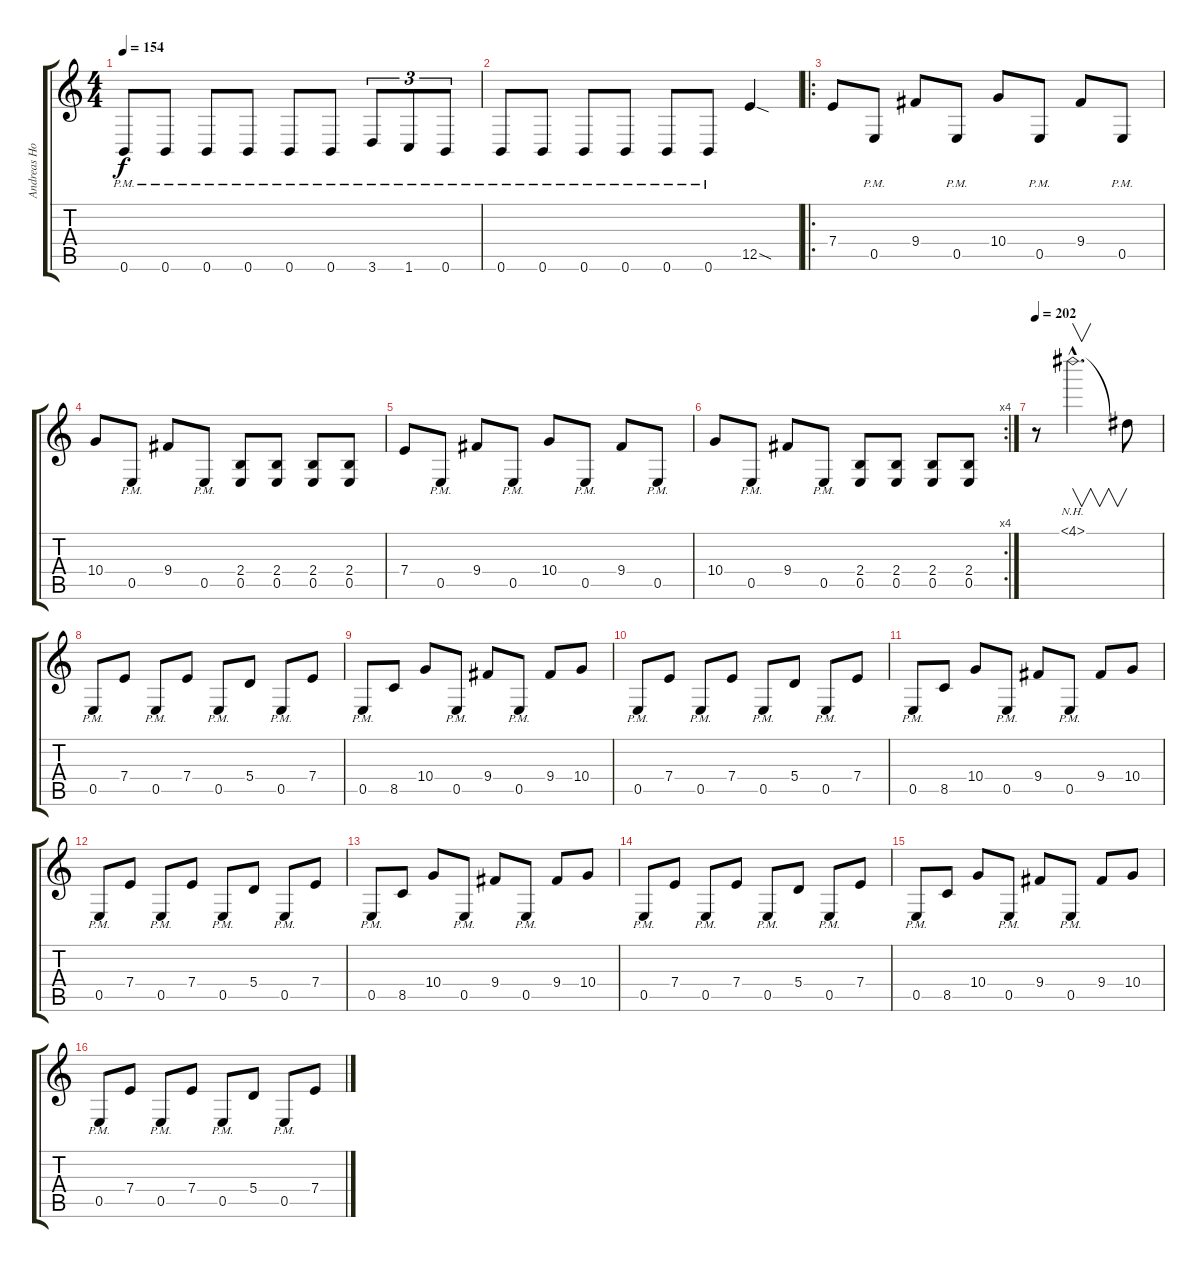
\track ("Andreas Holma" "Andreas Ho") {instrument distortionguitar}
\staff {score tabs}
\tuning (B3 Gb3 D3 A2 E2 B1) {hide}
\ts (4 4)
\tempo 154
\clef g2
\ks c
0.6{pm}.8{dy f} 0.6{pm}.8 0.6{pm}.8 0.6{pm}.8 0.6{pm}.8 0.6{pm}.8 3.6{pm}.8{tu (3 2)} 1.6{pm}.8{tu (3 2)} 0.6{pm}.8{tu (3 2)} |
0.6{pm}.8 0.6{pm}.8 0.6{pm}.8 0.6{pm}.8 0.6{pm}.8 0.6{pm}.8 12.5{sod}.4 |
\ro
7.4.8 0.5{pm}.8 9.4.8 0.5{pm}.8 10.4.8 0.5{pm}.8 9.4.8 0.5{pm}.8 |
10.4.8 0.5{pm}.8 9.4.8 0.5{pm}.8 (2.4 0.5).8 (2.4 0.5).8 (2.4 0.5).8 (2.4 0.5).8 |
7.4.8 0.5{pm}.8 9.4.8 0.5{pm}.8 10.4.8 0.5{pm}.8 9.4.8 0.5{pm}.8 |
\rc 4
10.4.8 0.5{pm}.8 9.4.8 0.5{pm}.8 (2.4 0.5).8 (2.4 0.5).8 (2.4 0.5).8 (2.4 0.5).8 |
\tempo 202
r.8 4.1{nh hac}.2{v d} 4.1{t}.8 |
0.5{pm}.8 7.4.8 0.5{pm}.8 7.4.8 0.5{pm}.8 5.4.8 0.5{pm}.8 7.4.8 |
0.5{pm}.8 8.5.8 10.4.8 0.5{pm}.8 9.4.8 0.5{pm}.8 9.4.8 10.4.8 |
0.5{pm}.8 7.4.8 0.5{pm}.8 7.4.8 0.5{pm}.8 5.4.8 0.5{pm}.8 7.4.8 |
0.5{pm}.8 8.5.8 10.4.8 0.5{pm}.8 9.4.8 0.5{pm}.8 9.4.8 10.4.8 |
0.5{pm}.8 7.4.8 0.5{pm}.8 7.4.8 0.5{pm}.8 5.4.8 0.5{pm}.8 7.4.8 |
0.5{pm}.8 8.5.8 10.4.8 0.5{pm}.8 9.4.8 0.5{pm}.8 9.4.8 10.4.8 |
0.5{pm}.8 7.4.8 0.5{pm}.8 7.4.8 0.5{pm}.8 5.4.8 0.5{pm}.8 7.4.8 |
0.5{pm}.8 8.5.8 10.4.8 0.5{pm}.8 9.4.8 0.5{pm}.8 9.4.8 10.4.8 |
0.5{pm}.8 7.4.8 0.5{pm}.8 7.4.8 0.5{pm}.8 5.4.8 0.5{pm}.8 7.4.8
